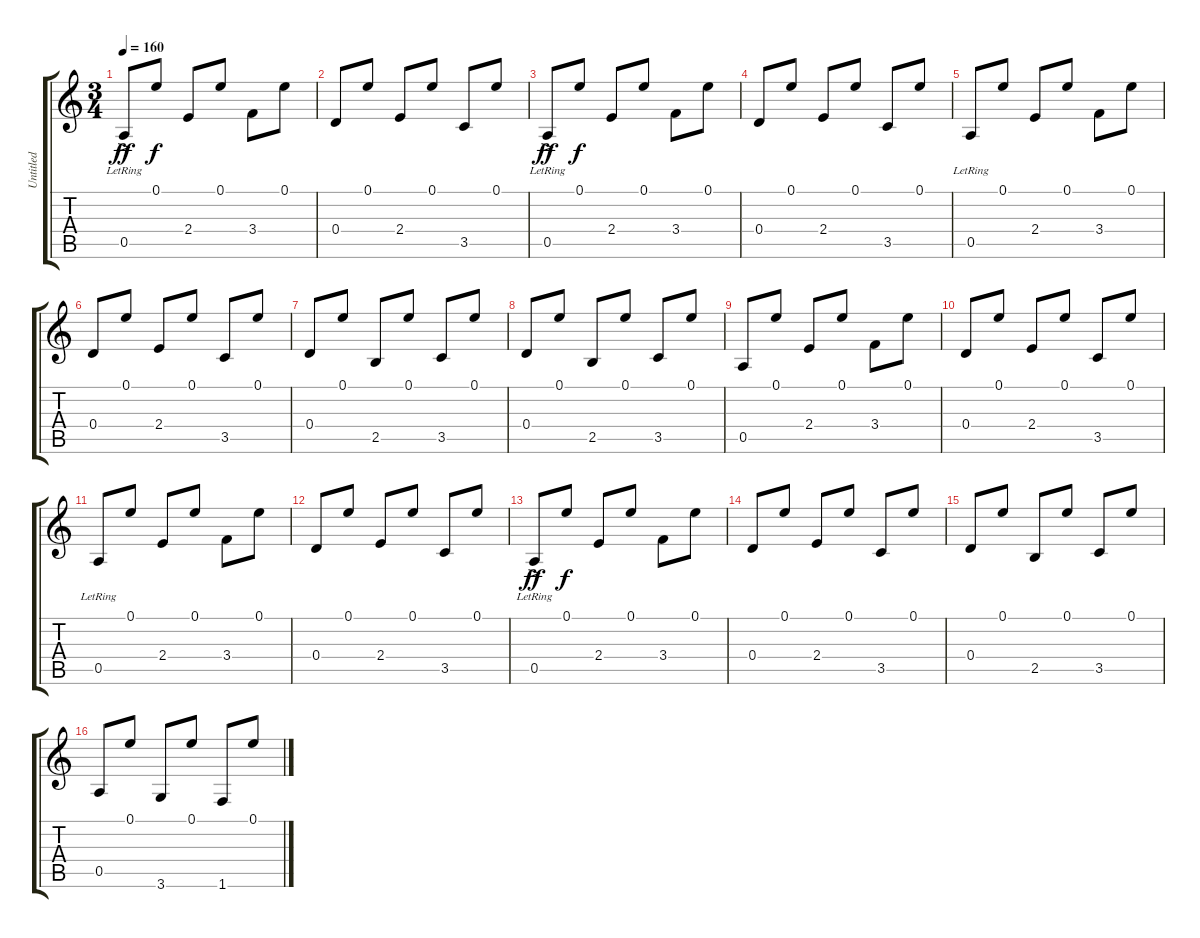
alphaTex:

\track ("Untitled" "Untitled") {instrument acousticguitarnylon}
\staff {score tabs}
\tuning (E4 B3 G3 D3 A2 E2) {hide}
\ts (3 4)
\tempo 160
\clef g2
\ks c
0.5{ac lr}.8{dy ff instrument acousticguitarnylon} 0.1.8{dy f} 2.4.8 0.1.8 3.4.8 0.1.8 |
0.4.8 0.1.8 2.4.8 0.1.8 3.5.8 0.1.8 |
0.5{ac lr}.8{dy ff} 0.1.8{dy f} 2.4.8 0.1.8 3.4.8 0.1.8 |
0.4.8 0.1.8 2.4.8 0.1.8 3.5.8 0.1.8 |
0.5{lr}.8 0.1.8 2.4.8 0.1.8 3.4.8 0.1.8 |
0.4.8 0.1.8 2.4.8 0.1.8 3.5.8 0.1.8 |
0.4.8 0.1.8 2.5.8 0.1.8 3.5.8 0.1.8 |
0.4.8 0.1.8 2.5.8 0.1.8 3.5.8 0.1.8 |
0.5.8 0.1.8 2.4.8 0.1.8 3.4.8 0.1.8 |
0.4.8 0.1.8 2.4.8 0.1.8 3.5.8 0.1.8 |
0.5{lr}.8 0.1.8 2.4.8 0.1.8 3.4.8 0.1.8 |
0.4.8 0.1.8 2.4.8 0.1.8 3.5.8 0.1.8 |
0.5{ac lr}.8{dy ff} 0.1.8{dy f} 2.4.8 0.1.8 3.4.8 0.1.8 |
0.4.8 0.1.8 2.4.8 0.1.8 3.5.8 0.1.8 |
0.4.8 0.1.8 2.5.8 0.1.8 3.5.8 0.1.8 |
0.5.8 0.1.8 3.6.8 0.1.8 1.6.8 0.1.8
